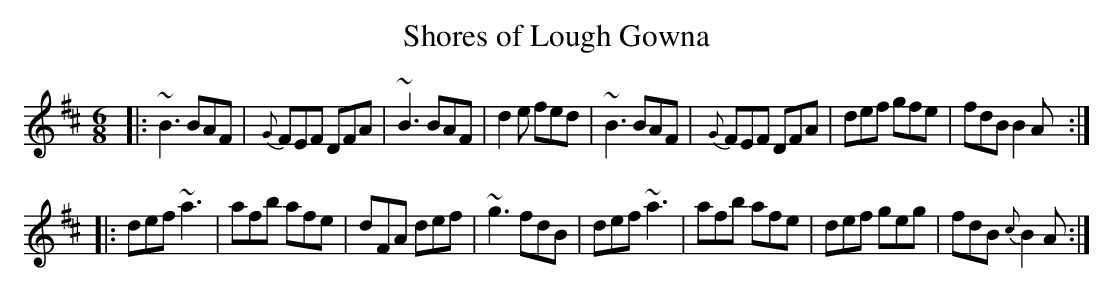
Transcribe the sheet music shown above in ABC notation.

X:1
T: Shores of Lough Gowna
M: 6/8
L: 1/8
K: Bm
|: ~B3 BAF | {G}FEF DFA | ~B3 BAF | d2e fed  \
|  ~B3 BAF | {G}FEF DFA | def gfe | fdB B2A :|
|: def ~a3 |    afb afe | dFA def | ~g3 fdB  \
|  def ~a3 |    afb afe | def geg | fdB {c}B2A :|
